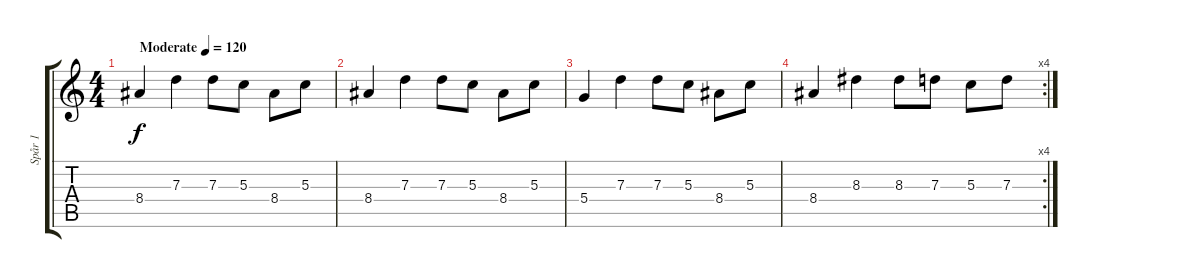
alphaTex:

\track ("Spår 1" "Spår 1") {instrument overdrivenguitar}
\staff {score tabs}
\tuning (E4 B3 G3 D3 A2 E2) {hide}
\ts (4 4)
\tempo (120 "Moderate")
\clef g2
\ks c
8.4.4{dy f instrument overdrivenguitar} 7.3.4 7.3.8 5.3.8 8.4.8 5.3.8 |
8.4.4 7.3.4 7.3.8 5.3.8 8.4.8 5.3.8 |
5.4.4 7.3.4 7.3.8 5.3.8 8.4.8 5.3.8 |
\rc 4
8.4.4 8.3.4 8.3.8 7.3.8 5.3.8 7.3.8
